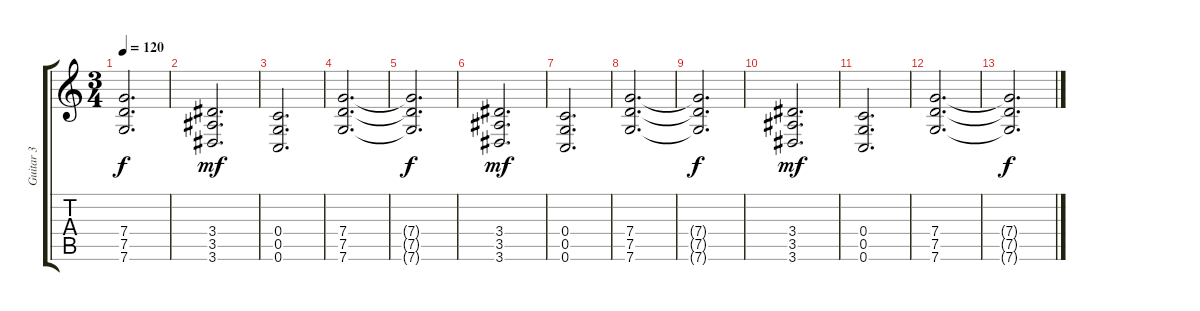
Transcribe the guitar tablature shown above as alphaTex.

\track ("Guitar 3" "Guitar 3") {instrument distortionguitar}
\staff {score tabs}
\tuning (D4 A3 F3 C3 G2 C2) {hide}
\ts (3 4)
\tempo 120
\clef g2
\ks c
(7.4{t} 7.5{t} 7.6{t}).2{d dy f} |
(3.4 3.5 3.6).2{d dy mf} |
(0.4 0.5 0.6).2{d} |
(7.4 7.5 7.6).2{d} |
(7.4{t} 7.5{t} 7.6{t}).2{d dy f} |
(3.4 3.5 3.6).2{d dy mf} |
(0.4 0.5 0.6).2{d} |
(7.4 7.5 7.6).2{d} |
(7.4{t} 7.5{t} 7.6{t}).2{d dy f} |
(3.4 3.5 3.6).2{d dy mf} |
(0.4 0.5 0.6).2{d} |
(7.4 7.5 7.6).2{d} |
(7.4{t} 7.5{t} 7.6{t}).2{d dy f}
